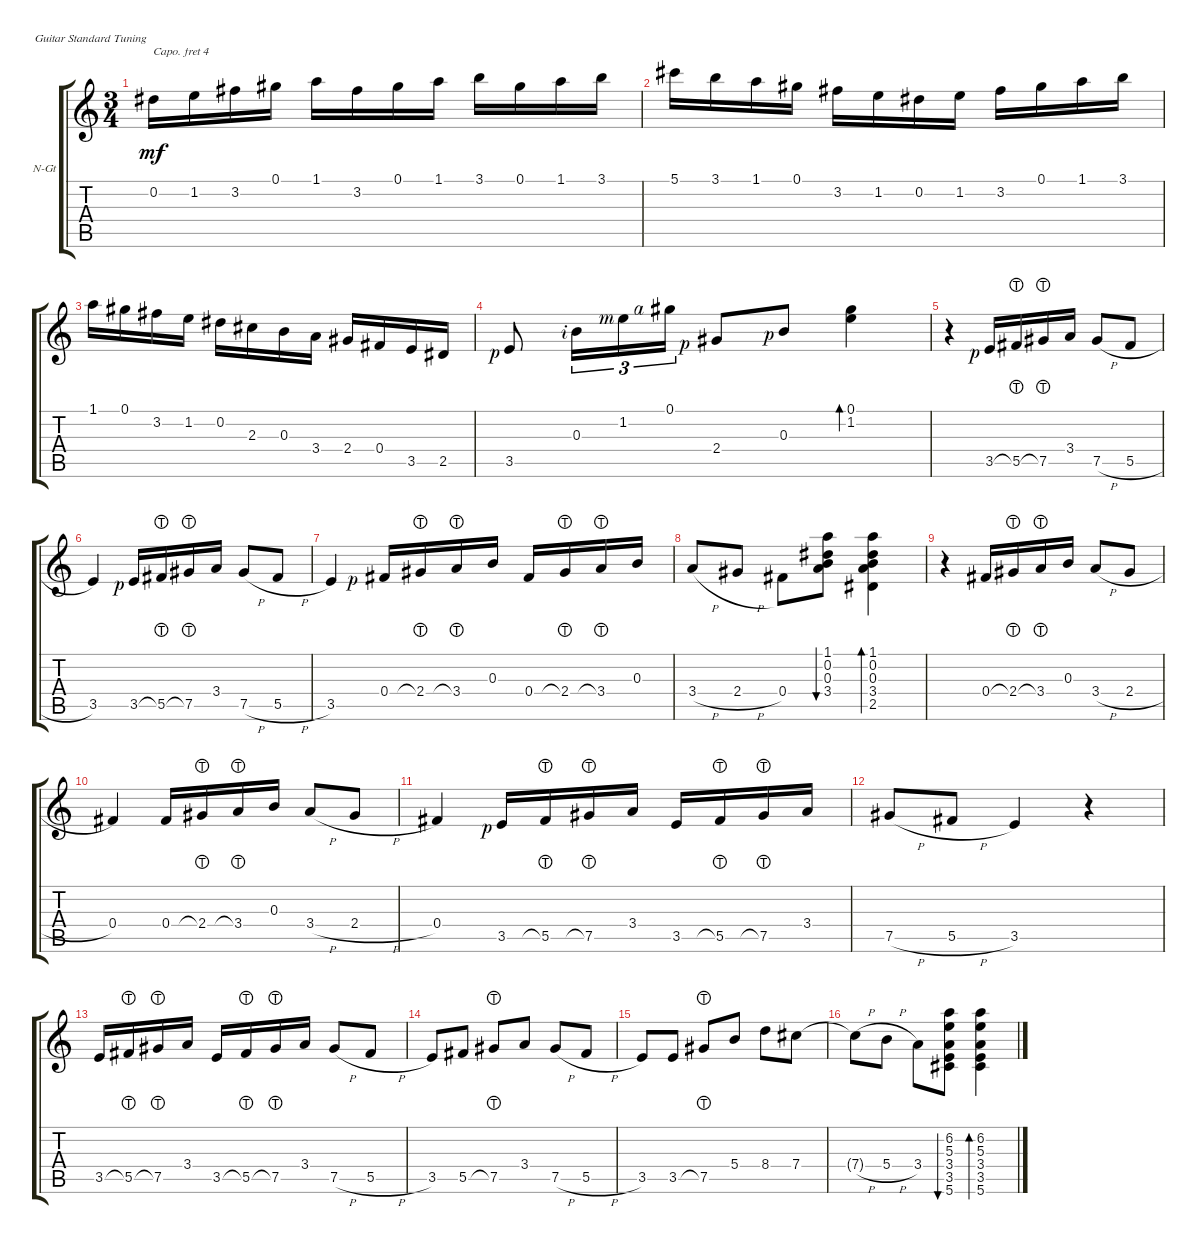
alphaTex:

\defaultSystemsLayout 4
\bracketExtendMode groupsimilarinstruments
\firstSystemTrackNameOrientation horizontal
\otherSystemsTrackNameOrientation horizontal
\track ("Nylon Guitar" "N-Gt") {instrument acousticguitarnylon}
\staff {score tabs}
\capo 4
\tuning (E4 B3 G3 D3 A2 E2)
\ts (3 4)
\tempo (145 hide)
\clef g2
\ks c
0.2.16{dy mf} 1.2.16 3.2.16 0.1.16 1.1.16 3.2.16 0.1.16 1.1.16 3.1.16 0.1.16 1.1.16 3.1.16 |
5.1.16 3.1.16 1.1.16 0.1.16 3.2.16 1.2.16 0.2.16 1.2.16 3.2.16 0.1.16 1.1.16 3.1.16 |
1.1.16 0.1.16 3.2.16 1.2.16 0.2.16 2.3.16 0.3.16 3.4.16 2.4.16 0.4.16 3.5.16 2.5.16 |
3.5{rf 1}.8 0.3{rf 2}.16{tu (3 2)} 1.2{rf 3}.16{tu (3 2)} 0.1{rf 4}.16{tu (3 2)} 2.4{rf 1}.8 0.3{rf 1}.8 (1.2 0.1).4{bd 30} |
r.4 3.5{rf 1}.16 5.5{lht}.16 7.5{lht}.16 3.4.16 7.5{h}.8 5.5{h}.8 |
3.5.4 3.5{rf 1}.16 5.5{lht}.16 7.5{lht}.16 3.4.16 7.5{h}.8 5.5{h}.8 |
3.5.4 0.4{rf 1}.16 2.4{lht}.16 3.4{lht}.16 0.3.16 0.4.16 2.4{lht}.16 3.4{lht}.16 0.3.16 |
3.4{h}.8 2.4{h}.8 0.4.8 (3.4 0.3 0.2 1.1).8{bu 30} (2.5 3.4 0.3 0.2 1.1).4{bd 30} |
r.4 0.4.16 2.4{lht}.16 3.4{lht}.16 0.3.16 3.4{h}.8 2.4{h}.8 |
0.4.4 0.4.16 2.4{lht}.16 3.4{lht}.16 0.3.16 3.4{h}.8 2.4{h}.8 |
0.4.4 3.5{rf 1}.16 5.5{lht}.16 7.5{lht}.16 3.4.16 3.5.16 5.5{lht}.16 7.5{lht}.16 3.4.16 |
7.5{h}.8 5.5{h}.8 3.5.4 r.4 |
3.5.16 5.5{lht}.16 7.5{lht}.16 3.4.16 3.5.16 5.5{lht}.16 7.5{lht}.16 3.4.16 7.5{h}.8 5.5{h}.8 |
3.5.8 5.5.8 7.5{lht}.8 3.4.8 7.5{h}.8 5.5{h}.8 |
3.5.8 3.5.8 7.5{lht}.8 5.4.8 8.4.8 7.4.8 |
7.4{h t}.8 5.4{h}.8 3.4.8 (6.2 5.3 3.4 3.5 5.6).8{bu 30} (6.2 5.3 3.4 3.5 5.6).4{bd 30}
